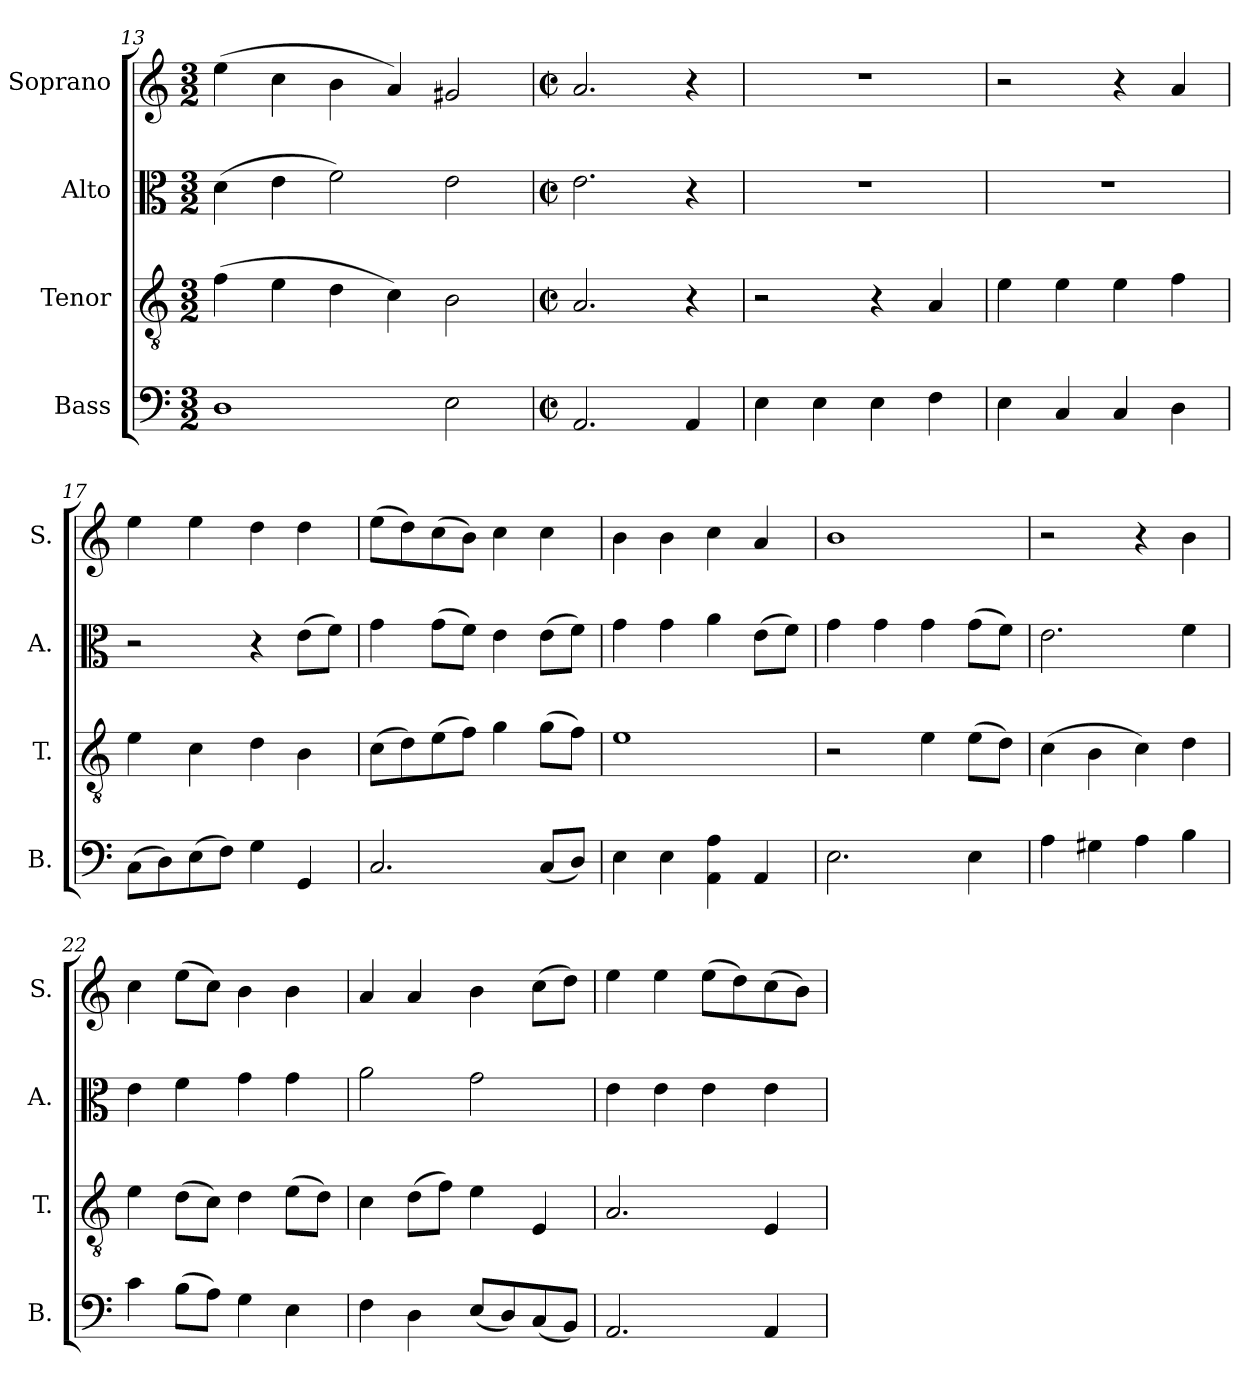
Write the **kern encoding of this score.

**kern	**kern	**kern	**kern
*part4	*part3	*part2	*part1
*staff4	*staff3	*staff2	*staff1
*I"Bass	*I"Tenor	*I"Alto	*I"Soprano
*I'B.	*I'T.	*I'A.	*I'S.
*clefF4	*clefGv2	*clefC3	*clefG2
*k[]	*k[]	*k[]	*k[]
*C:	*C:	*C:	*C:
*M3/2	*M3/2	*M3/2	*M3/2
=13	=13	=13	=13
1D	(4f\	(4d\	(4ee\
.	4e\	4e\	4cc\
.	4d\	2f\)	4b\
.	4c\)	.	4a/)
2E\	2B\	2e\	2g#X/
=14	=14	=14	=14
*M2/2	*M2/2	*M2/2	*M2/2
*met(c|)	*met(c|)	*met(c|)	*met(c|)
2.AA/	2.A/	2.e\	2.a/
4AA/	4r	4r	4r
!!LO:PB:g=z
=15	=15	=15	=15
4E\	2r	1r	1r
4E\	.	.	.
4E\	4r	.	.
4F\	4A/	.	.
=16	=16	=16	=16
4E\	4e\	1r	2r
4C/	4e\	.	.
4C/	4e\	.	4r
4D\	4f\	.	4a/
=17	=17	=17	=17
(8C\L	4e\	2r	4ee\
8D\)	.	.	.
(8E\	4c\	.	4ee\
8F\J)	.	.	.
4G\	4d\	4r	4dd\
4GG/	4B\	(8e\L	4dd\
.	.	8f\J)	.
=18	=18	=18	=18
2.C/	(8c\L	4g\	(8ee\L
.	8d\)	.	8dd\)
.	(8e\	(8g\L	(8cc\
.	8f\J)	8f\J)	8b\J)
.	4g\	4e\	4cc\
(8C/L	(8g\L	(8e\L	4cc\
8D/J)	8f\J)	8f\J)	.
=19	=19	=19	=19
4E\	1e	4g\	4b\
4E\	.	4g\	4b\
4AA\ 4A\	.	4a\	4cc\
4AA/	.	(8e\L	4a/
.	.	8f\J)	.
=20	=20	=20	=20
2.E\	2r	4g\	1b
.	.	4g\	.
.	4e\	4g\	.
4E\	(8e\L	(8g\L	.
.	8d\J)	8f\J)	.
=21	=21	=21	=21
4A\	(4c\	2.e\	2r
4G#X\	4B\	.	.
4A\	4c\)	.	4r
4B\	4d\	4f\	4b\
!!LO:LB:g=z
=22	=22	=22	=22
4c\	4e\	4e\	4cc\
(8B\L	(8d\L	4f\	(8ee\L
8A\J)	8c\J)	.	8cc\J)
4G\	4d\	4g\	4b\
4E\	(8e\L	4g\	4b\
.	8d\J)	.	.
=23	=23	=23	=23
4F\	4c\	2a\	4a/
4D\	(8d\L	.	4a/
.	8f\J)	.	.
(8E/L	4e\	2g\	4b\
8D/)	.	.	.
(8C/	4E/	.	(8cc\L
8BB/J)	.	.	8dd\J)
=24	=24	=24	=24
2.AA/	2.A/	4e\	4ee\
.	.	4e\	4ee\
.	.	4e\	(8ee\L
.	.	.	8dd\)
4AA/	4E/	4e\	(8cc\
.	.	.	8b\J)
=	=	=	=
*-	*-	*-	*-
